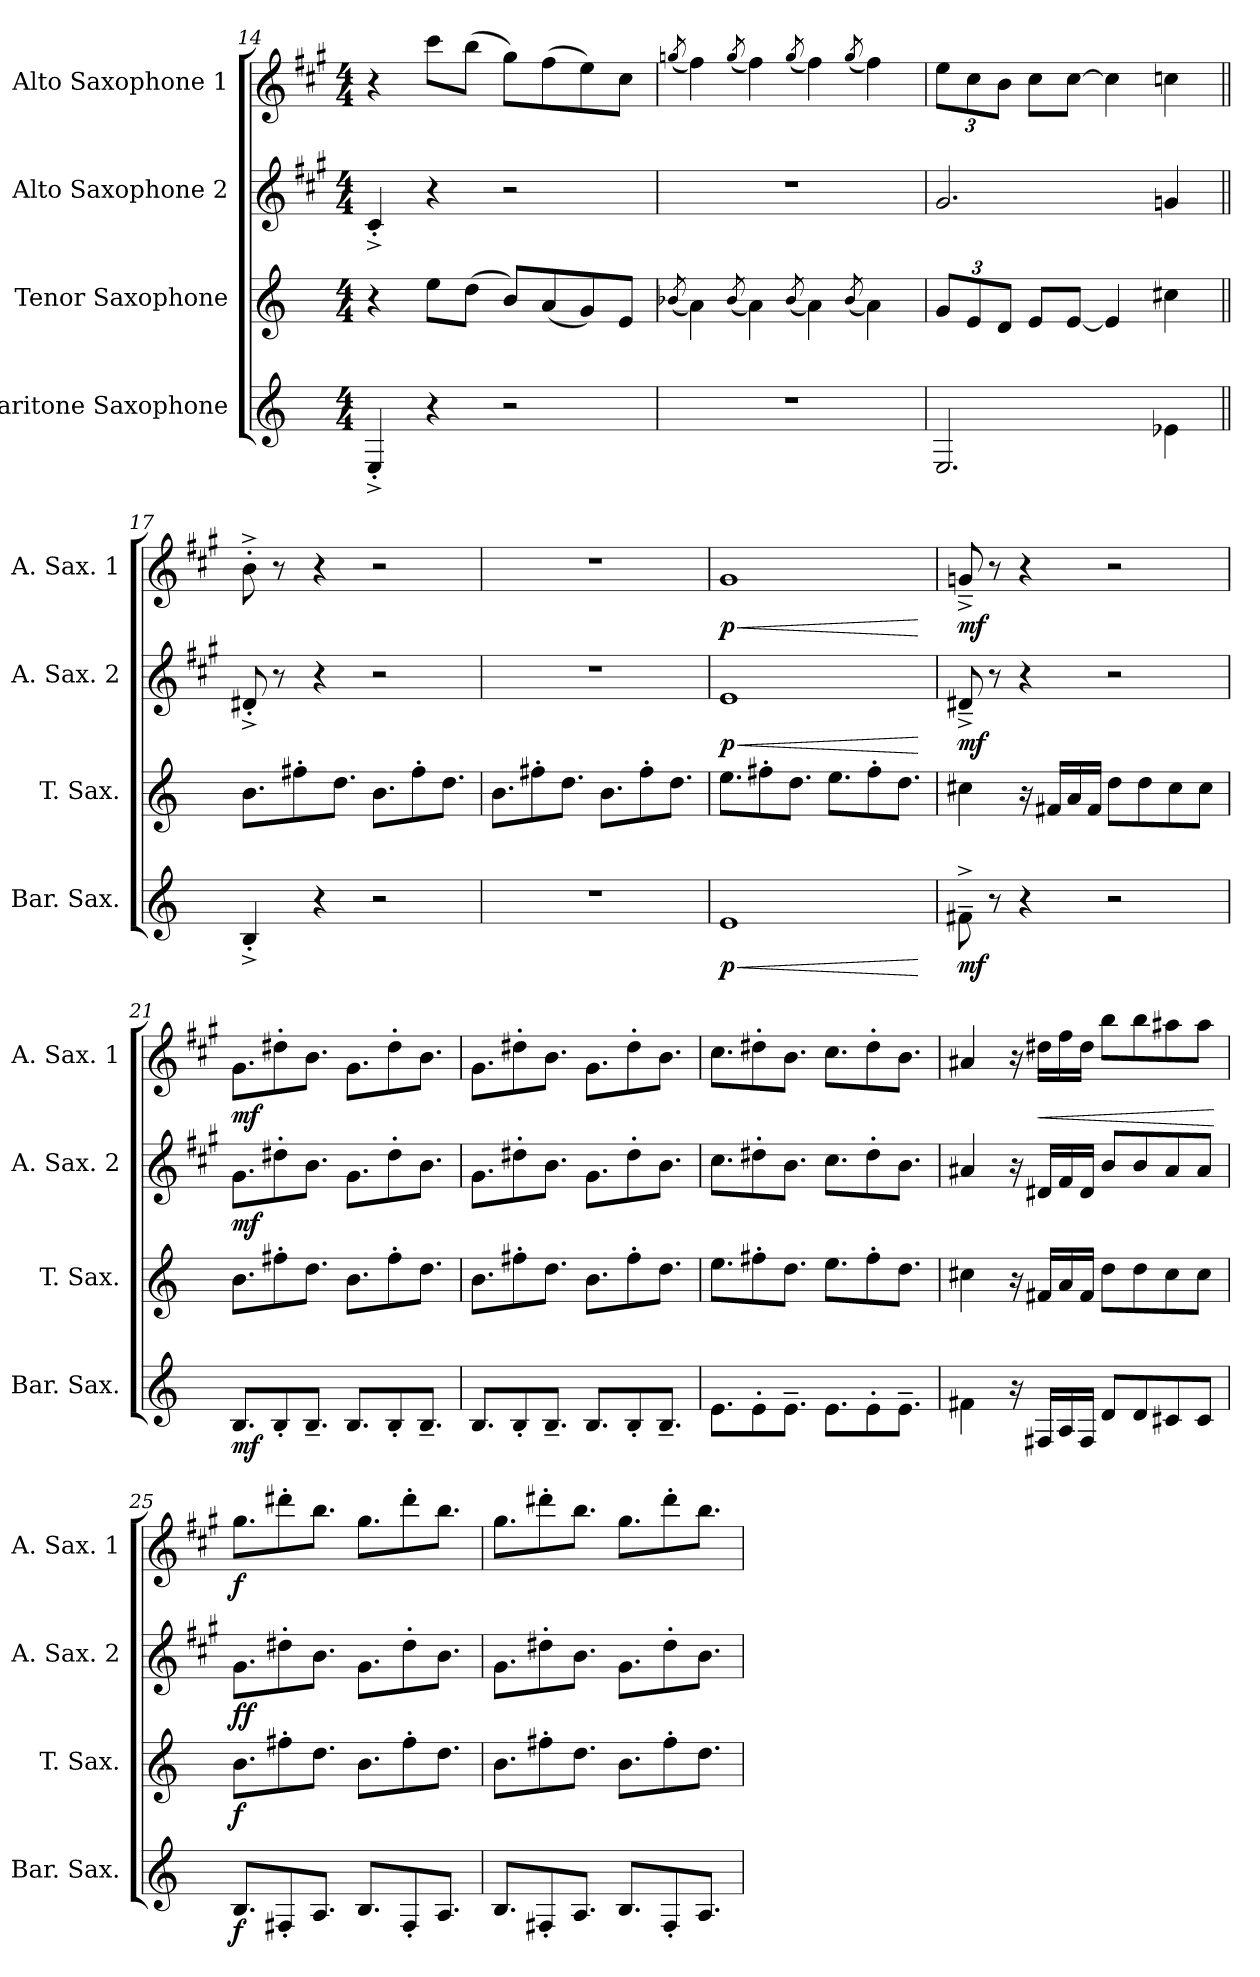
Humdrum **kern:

**kern	**dynam	**kern	**dynam	**kern	**dynam	**kern	**dynam
*part4	*part4	*part3	*part3	*part2	*part2	*part1	*part1
*staff4	*staff4	*staff3	*staff3	*staff2	*staff2	*staff1	*staff1
*I"Baritone Saxophone	*	*I"Tenor Saxophone	*	*I"Alto Saxophone 2	*	*I"Alto Saxophone 1	*
*I'Bar. Sax.	*	*I'T. Sax.	*	*I'A. Sax. 2	*	*I'A. Sax. 1	*
*clefG2	*	*clefG2	*	*clefG2	*	*clefG2	*
*ITrd12c21	*	*ITrd8c14	*	*ITrd5c9	*	*ITrd5c9	*
*k[]	*	*k[]	*	*k[]	*	*k[]	*
*M4/4	*	*M4/4	*	*M4/4	*	*M4/4	*
=14	=14	=14	=14	=14	=14	=14	=14
4EE'^/	.	4r	.	4E'^/	.	4r	.
4r	.	8e\L	.	4r	.	8ee\L	.
.	.	(>8d\J	.	.	.	(>8dd\J	.
2r	.	8B/L)	.	2r	.	8b\L)	.
.	.	(<8A/	.	.	.	(>8a\	.
.	.	8G/)	.	.	.	8g\)	.
.	.	8E/J	.	.	.	8e\J	.
!!LO:LB:g=z
=15	=15	=15	=15	=15	=15	=15	=15
.	.	(<8qB-X/	.	.	.	(<8qb-X/	.
1r	.	4A\)	.	1r	.	4a\)	.
.	.	(<8qB-/	.	.	.	(<8qb-/	.
.	.	4A\)	.	.	.	4a\)	.
.	.	(<8qB-/	.	.	.	(<8qb-/	.
.	.	4A\)	.	.	.	4a\)	.
.	.	(<8qB-/	.	.	.	(<8qb-/	.
.	.	4A\)	.	.	.	4a\)	.
=16	=16	=16	=16	=16	=16	=16	=16
*	*	*Xbrackettup	*	*	*	*Xbrackettup	*
2.EE/	.	12G/L	.	2.B/	.	12g\L	.
.	.	12E/	.	.	.	12e\	.
.	.	12D/J	.	.	.	12d\J	.
.	.	8E/L	.	.	.	8e\L	.
.	.	[8E/J	.	.	.	[8e\J	.
.	.	4E/]	.	.	.	4e\]	.
!	!LO:DY:b	!	!LO:DY:b	!	!LO:DY:b	!	!LO:DY:b
4E-X\	other-dynamics	4c#X\	other-dynamics	4B-X/	other-dynamics	4e-X\	other-dynamics
=17||	=17||	=17||	=17||	=17||	=17||	=17||	=17||
4BB'^/	.	8.B\L	.	8F#X'^/	.	8d'^\	.
.	.	.	.	8r	.	8r	.
.	.	8f#X'\	.	.	.	.	.
4r	.	.	.	4r	.	4r	.
.	.	8.d\J	.	.	.	.	.
2r	.	8.B\L	.	2r	.	2r	.
.	.	8f#'\	.	.	.	.	.
.	.	8.d\J	.	.	.	.	.
=18	=18	=18	=18	=18	=18	=18	=18
1r	.	8.B\L	.	1r	.	1r	.
.	.	8f#X'\	.	.	.	.	.
.	.	8.d\J	.	.	.	.	.
.	.	8.B\L	.	.	.	.	.
.	.	8f#'\	.	.	.	.	.
.	.	8.d\J	.	.	.	.	.
!!LO:LB:g=z
=19	=19	=19	=19	=19	=19	=19	=19
!	!LO:HP:b	!	!	!	!LO:HP:b	!	!LO:HP:b
!	!LO:DY:n=1:b	!	!	!	!LO:DY:n=1:b	!	!LO:DY:n=1:b
1E	< p	8.e\L	.	1G	< p	1B	< p
.	.	8f#X'\	.	.	.	.	.
.	.	8.d\J	.	.	.	.	.
.	.	8.e\L	.	.	.	.	.
.	.	8f#'\	.	.	.	.	.
.	.	8.d\J	.	.	.	.	.
.	[	.	.	.	[	.	[
=20	=20	=20	=20	=20	=20	=20	=20
!	!LO:DY:b	!	!	!	!LO:DY:b	!	!LO:DY:b
8F#X~^\	mf	4c#X\	.	8F#X~^/	mf	8B-X~^/	mf
8r	.	.	.	8r	.	8r	.
4r	.	16r	.	4r	.	4r	.
.	.	16F#X/LL	.	.	.	.	.
.	.	16A/	.	.	.	.	.
.	.	16F#/JJ	.	.	.	.	.
2r	.	8d\L	.	2r	.	2r	.
.	.	8d\	.	.	.	.	.
.	.	8c#\	.	.	.	.	.
.	.	8c#\J	.	.	.	.	.
=21	=21	=21	=21	=21	=21	=21	=21
!	!LO:DY:b	!	!LO:DY:b	!	!	!	!
!	!	!	!LO:DY:n=1:b	!	!LO:DY:b	!	!LO:DY:b
8.BB/L	mf	8.B\L	mf mf	8.B\L	mf	8.B\L	mf
8BB'/	.	8f#X'\	.	8f#X'\	.	8f#X'\	.
8.BB~/J	.	8.d\J	.	8.d\J	.	8.d\J	.
8.BB/L	.	8.B\L	.	8.B\L	.	8.B\L	.
8BB'/	.	8f#'\	.	8f#'\	.	8f#'\	.
8.BB~/J	.	8.d\J	.	8.d\J	.	8.d\J	.
=22	=22	=22	=22	=22	=22	=22	=22
8.BB/L	.	8.B\L	.	8.B\L	.	8.B\L	.
8BB'/	.	8f#X'\	.	8f#X'\	.	8f#X'\	.
8.BB~/J	.	8.d\J	.	8.d\J	.	8.d\J	.
8.BB/L	.	8.B\L	.	8.B\L	.	8.B\L	.
8BB'/	.	8f#'\	.	8f#'\	.	8f#'\	.
8.BB~/J	.	8.d\J	.	8.d\J	.	8.d\J	.
!!LO:PB:g=z
=23	=23	=23	=23	=23	=23	=23	=23
8.E\L	.	8.e\L	.	8.e\L	.	8.e\L	.
8E'\	.	8f#X'\	.	8f#X'\	.	8f#X'\	.
8.E~\J	.	8.d\J	.	8.d\J	.	8.d\J	.
8.E\L	.	8.e\L	.	8.e\L	.	8.e\L	.
8E'\	.	8f#'\	.	8f#'\	.	8f#'\	.
8.E~\J	.	8.d\J	.	8.d\J	.	8.d\J	.
=24	=24	=24	=24	=24	=24	=24	=24
4F#X\	.	4c#X\	.	4c#X/	.	4c#X/	.
16r	.	16r	.	16r	.	16r	.
!	!	!	!	!	!	!	!LO:HP:b
16FF#X/LL	.	16F#X/LL	.	16F#X/LL	.	16f#X\LL	<
16AA/	.	16A/	.	16A/	.	16a\	.
16FF#/JJ	.	16F#/JJ	.	16F#/JJ	.	16f#\JJ	.
8D/L	.	8d\L	.	8d/L	.	8dd\L	.
8D/	.	8d\	.	8d/	.	8dd\	.
8C#X/	.	8c#\	.	8c#/	.	8cc#X\	.
8C#/J	.	8c#\J	.	8c#/J	.	8cc#\J	.
.	.	.	.	.	.	.	[
=25	=25	=25	=25	=25	=25	=25	=25
!	!LO:DY:b	!	!LO:DY:b	!	!LO:DY:b	!	!
!	!	!	!	!	!LO:DY:n=1:b	!	!LO:DY:b
8.BB/L	f	8.B\L	f	8.B\L	f f	8.b\L	f
8FF#X'/	.	8f#X'\	.	8f#X'\	.	8ff#X'\	.
8.AA/J	.	8.d\J	.	8.d\J	.	8.dd\J	.
8.BB/L	.	8.B\L	.	8.B\L	.	8.b\L	.
8FF#'/	.	8f#'\	.	8f#'\	.	8ff#'\	.
8.AA/J	.	8.d\J	.	8.d\J	.	8.dd\J	.
=26	=26	=26	=26	=26	=26	=26	=26
8.BB/L	.	8.B\L	.	8.B\L	.	8.b\L	.
8FF#X'/	.	8f#X'\	.	8f#X'\	.	8ff#X'\	.
8.AA/J	.	8.d\J	.	8.d\J	.	8.dd\J	.
8.BB/L	.	8.B\L	.	8.B\L	.	8.b\L	.
8FF#'/	.	8f#'\	.	8f#'\	.	8ff#'\	.
8.AA/J	.	8.d\J	.	8.d\J	.	8.dd\J	.
=	=	=	=	=	=	=	=
*-	*-	*-	*-	*-	*-	*-	*-
